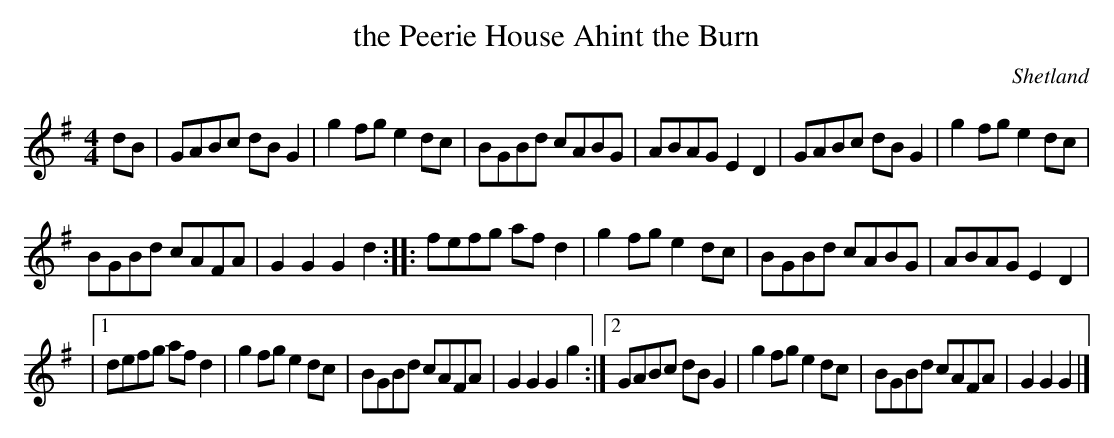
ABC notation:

X:1
T:the Peerie House Ahint the Burn
M:4/4
O:Shetland
K:G major
dB|\
GABc dBG2|g2fg e2dc|BGBd cABG|ABAG E2D2|\
GABc dBG2|g2fg e2dc|
BGBd cAFA|G2G2 G2d2::\
fefg afd2|g2fg e2dc|\
BGBd cABG|ABAG E2D2|
|1 defg afd2|g2fg e2dc|BGBd cAFA|G2G2 G2g2\
:|2 GABc dBG2|g2fg e2dc|BGBd cAFA|G2G2 G2|]
